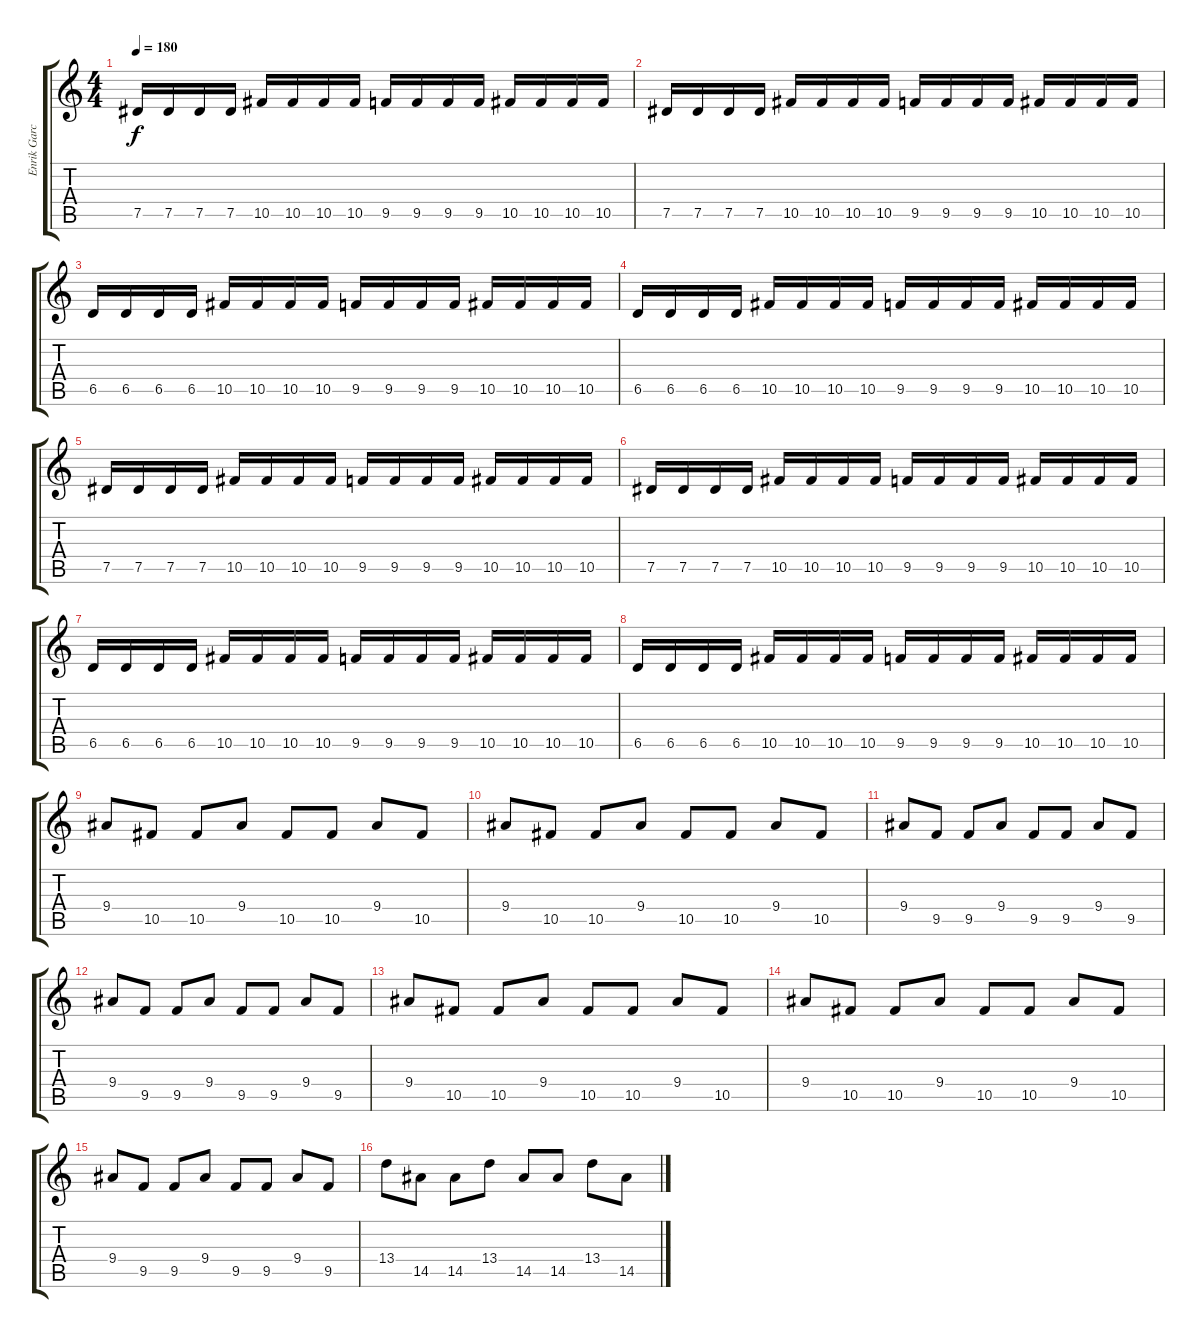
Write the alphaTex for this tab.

\track ("Enrik Garcia - Rithym guitar Left" "Enrik Garc") {instrument distortionguitar}
\staff {score tabs}
\tuning (Eb4 Bb3 Gb3 Db3 Ab2 Eb2) {hide}
\ts (4 4)
\tempo 180
\clef g2
\ks c
7.5.16{dy f} 7.5.16 7.5.16 7.5.16 10.5.16 10.5.16 10.5.16 10.5.16 9.5.16 9.5.16 9.5.16 9.5.16 10.5.16 10.5.16 10.5.16 10.5.16 |
7.5.16 7.5.16 7.5.16 7.5.16 10.5.16 10.5.16 10.5.16 10.5.16 9.5.16 9.5.16 9.5.16 9.5.16 10.5.16 10.5.16 10.5.16 10.5.16 |
6.5.16 6.5.16 6.5.16 6.5.16 10.5.16 10.5.16 10.5.16 10.5.16 9.5.16 9.5.16 9.5.16 9.5.16 10.5.16 10.5.16 10.5.16 10.5.16 |
6.5.16 6.5.16 6.5.16 6.5.16 10.5.16 10.5.16 10.5.16 10.5.16 9.5.16 9.5.16 9.5.16 9.5.16 10.5.16 10.5.16 10.5.16 10.5.16 |
7.5.16 7.5.16 7.5.16 7.5.16 10.5.16 10.5.16 10.5.16 10.5.16 9.5.16 9.5.16 9.5.16 9.5.16 10.5.16 10.5.16 10.5.16 10.5.16 |
7.5.16 7.5.16 7.5.16 7.5.16 10.5.16 10.5.16 10.5.16 10.5.16 9.5.16 9.5.16 9.5.16 9.5.16 10.5.16 10.5.16 10.5.16 10.5.16 |
6.5.16 6.5.16 6.5.16 6.5.16 10.5.16 10.5.16 10.5.16 10.5.16 9.5.16 9.5.16 9.5.16 9.5.16 10.5.16 10.5.16 10.5.16 10.5.16 |
6.5.16 6.5.16 6.5.16 6.5.16 10.5.16 10.5.16 10.5.16 10.5.16 9.5.16 9.5.16 9.5.16 9.5.16 10.5.16 10.5.16 10.5.16 10.5.16 |
9.4.8 10.5.8 10.5.8 9.4.8 10.5.8 10.5.8 9.4.8 10.5.8 |
9.4.8 10.5.8 10.5.8 9.4.8 10.5.8 10.5.8 9.4.8 10.5.8 |
9.4.8 9.5.8 9.5.8 9.4.8 9.5.8 9.5.8 9.4.8 9.5.8 |
9.4.8 9.5.8 9.5.8 9.4.8 9.5.8 9.5.8 9.4.8 9.5.8 |
9.4.8 10.5.8 10.5.8 9.4.8 10.5.8 10.5.8 9.4.8 10.5.8 |
9.4.8 10.5.8 10.5.8 9.4.8 10.5.8 10.5.8 9.4.8 10.5.8 |
9.4.8 9.5.8 9.5.8 9.4.8 9.5.8 9.5.8 9.4.8 9.5.8 |
13.4.8 14.5.8 14.5.8 13.4.8 14.5.8 14.5.8 13.4.8 14.5.8
